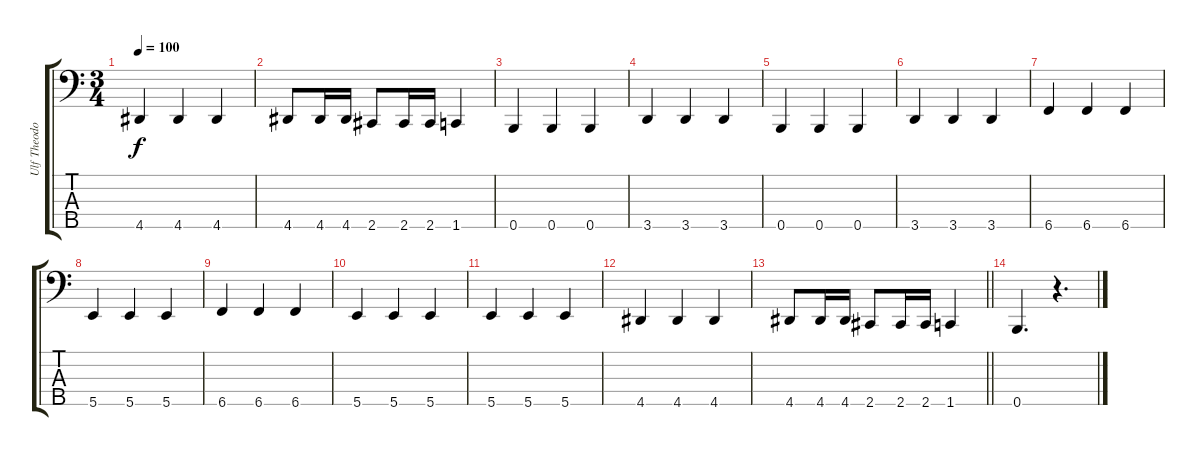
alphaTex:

\track ("Ulf Theodor Schwadorf (Bass)" "Ulf Theodo") {instrument electricbassfinger}
\staff {score tabs}
\tuning (G2 D2 A1 E1 B0) {hide}
\ts (3 4)
\tempo 100
\clef f4
\ks c
4.5.4{dy f} 4.5.4 4.5.4 |
4.5.8 4.5.16 4.5.16 2.5.8 2.5.16 2.5.16 1.5.4 |
0.5.4 0.5.4 0.5.4 |
3.5.4 3.5.4 3.5.4 |
0.5.4 0.5.4 0.5.4 |
3.5.4 3.5.4 3.5.4 |
6.5.4 6.5.4 6.5.4 |
5.5.4 5.5.4 5.5.4 |
6.5.4 6.5.4 6.5.4 |
5.5.4 5.5.4 5.5.4 |
5.5.4 5.5.4 5.5.4 |
4.5.4 4.5.4 4.5.4 |
\barLineRight lightlight
4.5.8 4.5.16 4.5.16 2.5.8 2.5.16 2.5.16 1.5.4 |
0.5.4{d} r.4{d}
